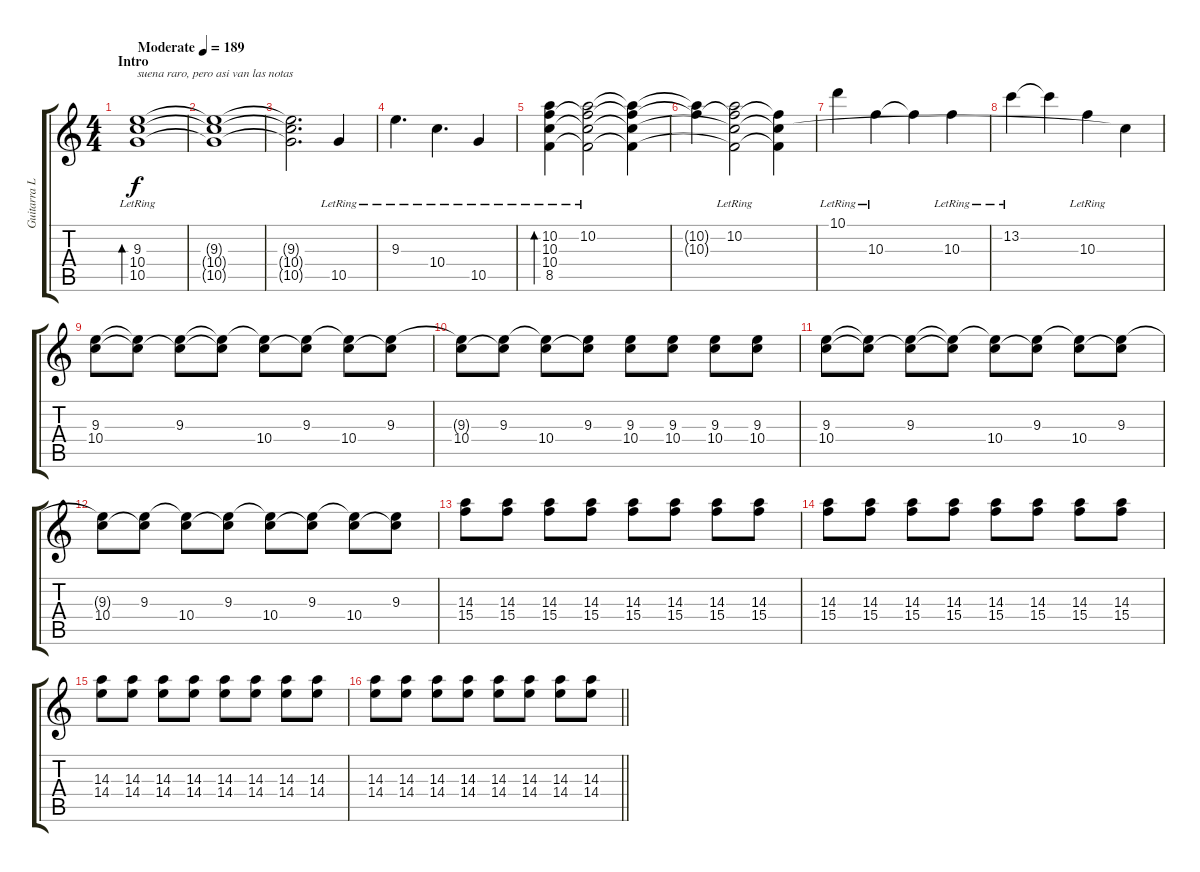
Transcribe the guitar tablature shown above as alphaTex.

\track ("Guitarra L1" "Guitarra L") {instrument overdrivenguitar}
\staff {score tabs}
\tuning (E4 B3 G3 D3 A2 D2) {hide}
\ts (4 4)
\section ("" "Intro")
\tempo (189 "Moderate")
\clef g2
\ks c
(9.3{lr} 10.4{lr} 10.5{lr}).1{bd 480 txt "suena raro, pero asi van las notas" dy f volume 10 instrument electricguitarjazz} |
(9.3{t} 10.4{t} 10.5{t}).1 |
(9.3{t} 10.4{t} 10.5{t}).2{d} 10.5{lr}.4 |
9.3{lr}.4{d} 10.4{lr}.4{d} 10.5{lr}.4 |
(10.2{lr} 10.3{lr} 10.4{lr} 8.5{lr}).4{bd 120} (10.2{lr} 10.3{t} 10.4{t} 8.5{t}).2 (10.2{t} 10.3{t} 10.4{t} 8.5{t}).4 |
(10.2{t} 10.3{t}).4 (10.2{lr} 10.3{t} 10.4{t} 8.5{t}).2 (10.3{t} 10.4{t} 8.5{t}).4 |
10.1{lr}.4 10.3{lr}.4 10.3{t}.4 10.3{lr}.4 |
13.2{lr}.4 13.2{t}.4 10.3{lr}.4 10.4{t}.4 |
(9.3 10.4).8 (9.3{t} 10.4{t}).8 (9.3 10.4{t}).8 (9.3{t} 10.4{t}).8 (9.3{t} 10.4).8 (9.3 10.4{t}).8 (9.3{t} 10.4).8 (9.3 10.4{t}).8 |
(9.3{t} 10.4).8 (9.3 10.4{t}).8 (9.3{t} 10.4).8 (9.3 10.4{t}).8 (9.3 10.4).8 (9.3 10.4).8 (9.3 10.4).8 (9.3 10.4).8 |
(9.3 10.4).8 (9.3{t} 10.4{t}).8 (9.3 10.4{t}).8 (9.3{t} 10.4{t}).8 (9.3{t} 10.4).8 (9.3 10.4{t}).8 (9.3{t} 10.4).8 (9.3 10.4{t}).8 |
(9.3{t} 10.4).8 (9.3 10.4{t}).8 (9.3{t} 10.4).8 (9.3 10.4{t}).8 (9.3{t} 10.4).8 (9.3 10.4{t}).8 (9.3{t} 10.4).8 (9.3 10.4{t}).8 |
(14.3 15.4).8 (14.3 15.4).8 (14.3 15.4).8 (14.3 15.4).8 (14.3 15.4).8 (14.3 15.4).8 (14.3 15.4).8 (14.3 15.4).8 |
(14.3 15.4).8 (14.3 15.4).8 (14.3 15.4).8 (14.3 15.4).8 (14.3 15.4).8 (14.3 15.4).8 (14.3 15.4).8 (14.3 15.4).8 |
(14.3 14.4).8 (14.3 14.4).8 (14.3 14.4).8 (14.3 14.4).8 (14.3 14.4).8 (14.3 14.4).8 (14.3 14.4).8 (14.3 14.4).8 |
\barLineRight lightlight
(14.3 14.4).8 (14.3 14.4).8 (14.3 14.4).8 (14.3 14.4).8 (14.3 14.4).8 (14.3 14.4).8 (14.3 14.4).8 (14.3 14.4).8
